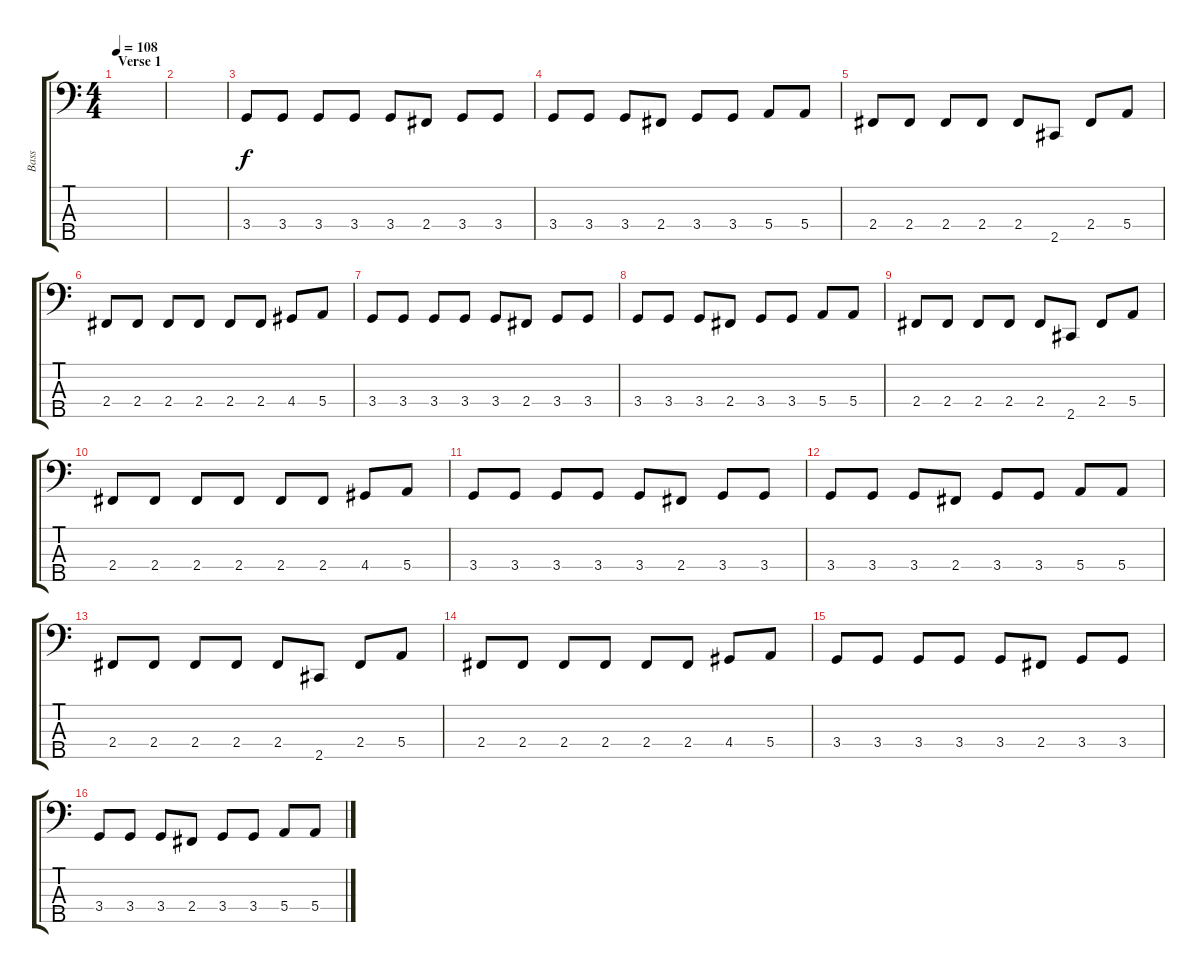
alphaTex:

\track ("Bass" "Bass") {instrument electricbassfinger}
\staff {score tabs}
\tuning (G2 D2 A1 E1 B0) {hide}
\ts (4 4)
\section ("" "Verse 1")
\tempo 108
\clef f4
\ks c
|
|
3.4.8 3.4.8 3.4.8 3.4.8 3.4.8 2.4.8 3.4.8 3.4.8 |
3.4.8 3.4.8 3.4.8 2.4.8 3.4.8 3.4.8 5.4.8 5.4.8 |
2.4.8 2.4.8 2.4.8 2.4.8 2.4.8 2.5.8 2.4.8 5.4.8 |
2.4.8 2.4.8 2.4.8 2.4.8 2.4.8 2.4.8 4.4.8 5.4.8 |
3.4.8 3.4.8 3.4.8 3.4.8 3.4.8 2.4.8 3.4.8 3.4.8 |
3.4.8 3.4.8 3.4.8 2.4.8 3.4.8 3.4.8 5.4.8 5.4.8 |
2.4.8 2.4.8 2.4.8 2.4.8 2.4.8 2.5.8 2.4.8 5.4.8 |
2.4.8 2.4.8 2.4.8 2.4.8 2.4.8 2.4.8 4.4.8 5.4.8 |
3.4.8 3.4.8 3.4.8 3.4.8 3.4.8 2.4.8 3.4.8 3.4.8 |
3.4.8 3.4.8 3.4.8 2.4.8 3.4.8 3.4.8 5.4.8 5.4.8 |
2.4.8 2.4.8 2.4.8 2.4.8 2.4.8 2.5.8 2.4.8 5.4.8 |
2.4.8 2.4.8 2.4.8 2.4.8 2.4.8 2.4.8 4.4.8 5.4.8 |
3.4.8 3.4.8 3.4.8 3.4.8 3.4.8 2.4.8 3.4.8 3.4.8 |
3.4.8 3.4.8 3.4.8 2.4.8 3.4.8 3.4.8 5.4.8 5.4.8
